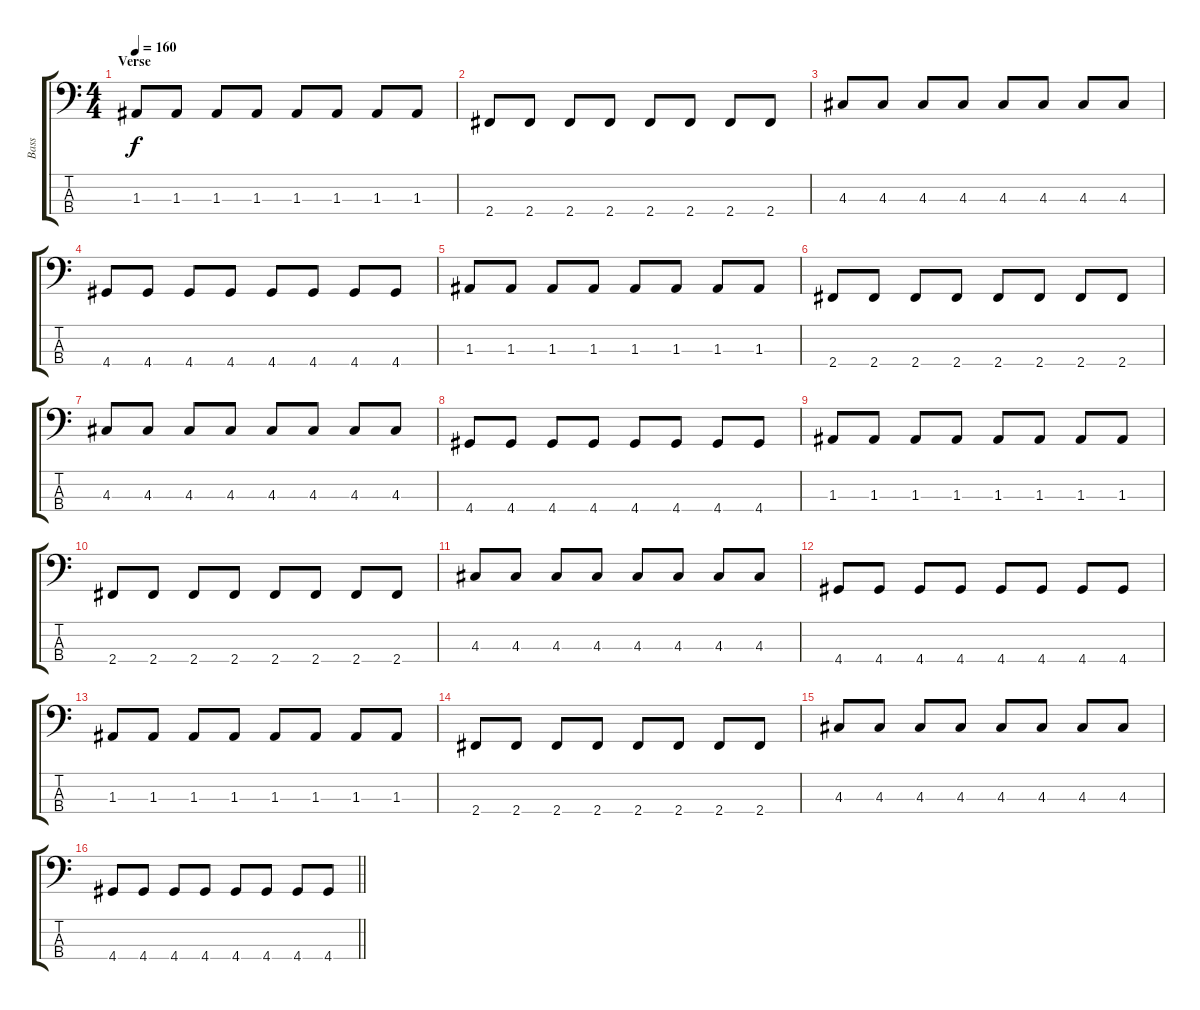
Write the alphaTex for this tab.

\track ("Bass" "Bass") {instrument electricbassfinger}
\staff {score tabs}
\tuning (G2 D2 A1 E1) {hide}
\ts (4 4)
\section ("" "Verse")
\tempo 160
\clef f4
\ks c
1.3.8{dy f} 1.3.8 1.3.8 1.3.8 1.3.8 1.3.8 1.3.8 1.3.8 |
2.4.8 2.4.8 2.4.8 2.4.8 2.4.8 2.4.8 2.4.8 2.4.8 |
4.3.8 4.3.8 4.3.8 4.3.8 4.3.8 4.3.8 4.3.8 4.3.8 |
4.4.8 4.4.8 4.4.8 4.4.8 4.4.8 4.4.8 4.4.8 4.4.8 |
1.3.8 1.3.8 1.3.8 1.3.8 1.3.8 1.3.8 1.3.8 1.3.8 |
2.4.8 2.4.8 2.4.8 2.4.8 2.4.8 2.4.8 2.4.8 2.4.8 |
4.3.8 4.3.8 4.3.8 4.3.8 4.3.8 4.3.8 4.3.8 4.3.8 |
4.4.8 4.4.8 4.4.8 4.4.8 4.4.8 4.4.8 4.4.8 4.4.8 |
1.3.8 1.3.8 1.3.8 1.3.8 1.3.8 1.3.8 1.3.8 1.3.8 |
2.4.8 2.4.8 2.4.8 2.4.8 2.4.8 2.4.8 2.4.8 2.4.8 |
4.3.8 4.3.8 4.3.8 4.3.8 4.3.8 4.3.8 4.3.8 4.3.8 |
4.4.8 4.4.8 4.4.8 4.4.8 4.4.8 4.4.8 4.4.8 4.4.8 |
1.3.8 1.3.8 1.3.8 1.3.8 1.3.8 1.3.8 1.3.8 1.3.8 |
2.4.8 2.4.8 2.4.8 2.4.8 2.4.8 2.4.8 2.4.8 2.4.8 |
4.3.8 4.3.8 4.3.8 4.3.8 4.3.8 4.3.8 4.3.8 4.3.8 |
\barLineRight lightlight
4.4.8 4.4.8 4.4.8 4.4.8 4.4.8 4.4.8 4.4.8 4.4.8
